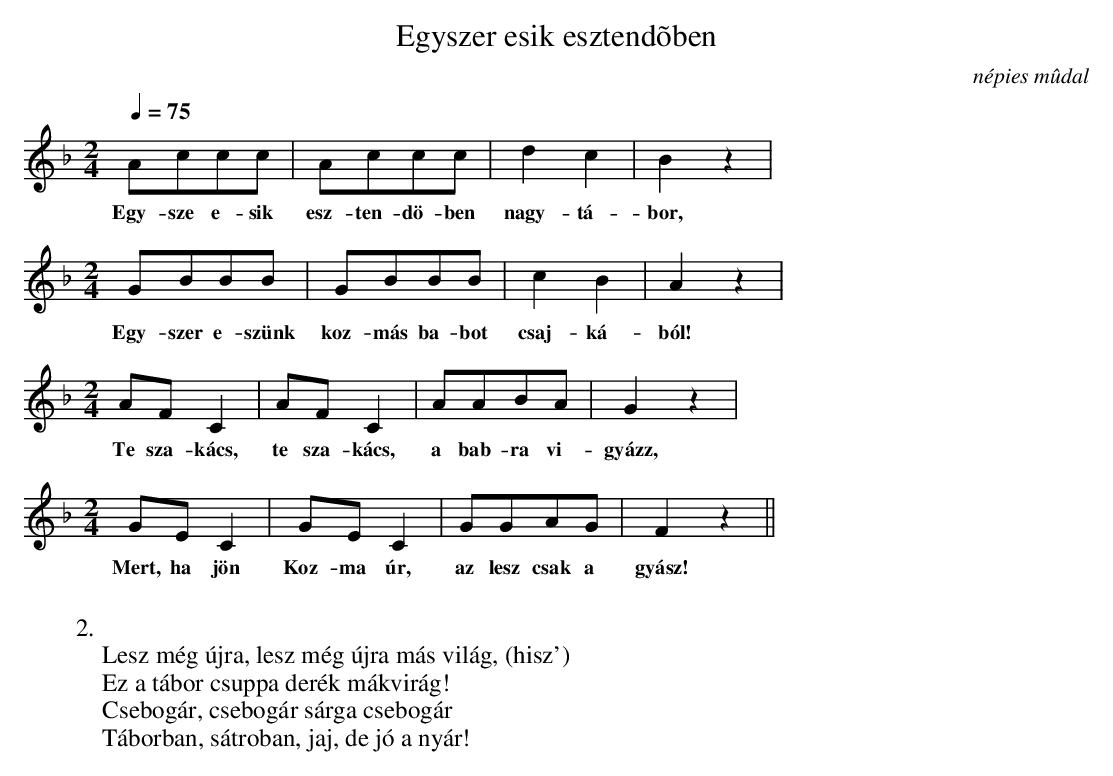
X:1
T:Egyszer esik esztendõben
M:2/4
L:1/4
Q:75
C:népies mûdal
K:F
A/2c/2c/2c/2 | A/2c/2c/2c/2 | d c | B z |\
w: Egy-sze e-sik esz-ten-dö-ben nagy-tá-bor,
T:
K: F
G/2B/2B/2B/2 | G/2B/2B/2B/2 | c B | A z |\
w: Egy-szer e-szünk koz-más ba-bot csaj-ká-ból!
T:
K: F
A/2F/2 C | A/2F/2 C | A/2A/2B/2A/2 | G z |\
w: Te sza-kács, te sza-kács, a bab-ra vi-gyázz,
T:
K:F
G/2E/2 C | G/2E/2 C | G/2G/2A/2G/2 | F z ||
w: Mert, ha jön Koz-ma úr, az lesz csak a gyász!
W:
W: 2.
W: Lesz még újra, lesz még újra más világ, (hisz')
W: Ez a tábor csuppa derék mákvirág!
W: Csebogár, csebogár sárga csebogár
W: Táborban, sátroban, jaj, de jó a nyár!
